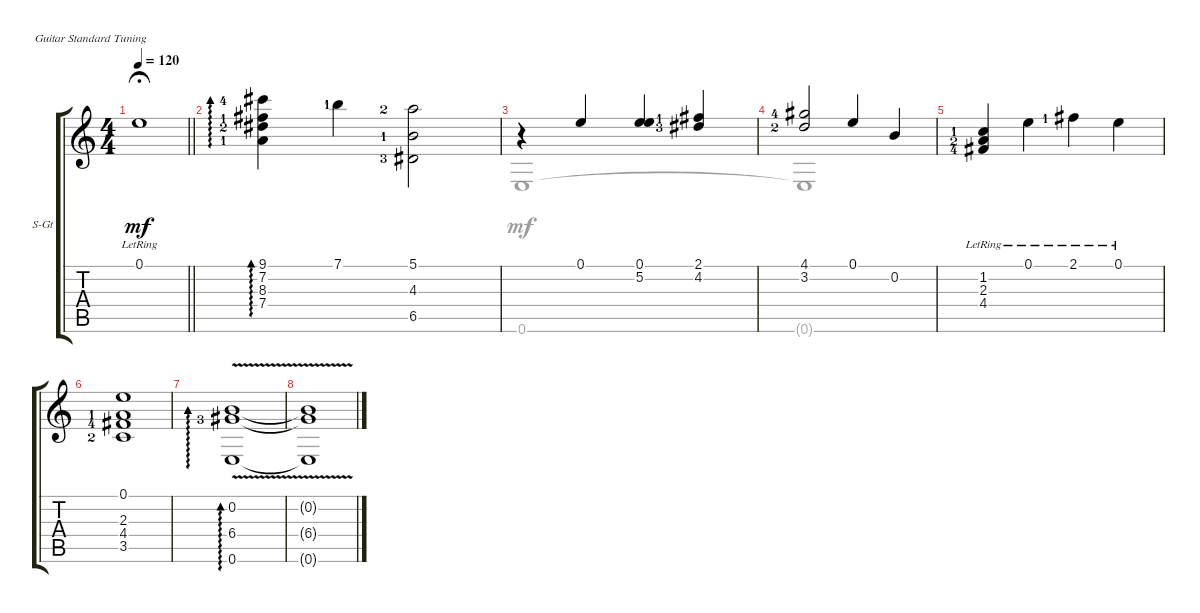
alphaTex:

\defaultSystemsLayout 4
\bracketExtendMode groupsimilarinstruments
\firstSystemTrackNameOrientation horizontal
\otherSystemsTrackNameOrientation horizontal
\track ("Steel Guitar" "S-Gt") {instrument acousticguitarsteel}
\staff {score tabs}
\tuning (E4 B3 G3 D3 A2 E2)
\voice
\ts (4 4)
\tempo 120
\clef g2
\barLineRight lightlight
\ks c
0.1{lr}.1{dy mf fermata (medium 0.81)} |
(7.4{lf 2} 8.3{lf 3} 7.2{lf 2} 9.1{lf 5}).4{ad 0} 7.1{lf 2}.4 (5.1{lf 3} 4.3{lf 2} 6.5{lf 4}).2 |
r.4 0.1.4 (0.1 5.2).4 (4.2{lf 4} 2.1{lf 2}).4 |
(3.2{lf 3} 4.1{lf 5}).2 0.1.4 0.2.4 |
(1.2{lr lf 2} 2.3{lr lf 3} 4.4{lf 5}).4 0.1{lr}.4 2.1{lr lf 2}.4 0.1{lr}.4 |
(0.1 2.3{lf 2} 3.5{lf 3} 4.4{lf 5}).1 |
(0.2 6.4{v lf 4} 0.6).1{ad 0} |
(0.2{t} 6.4{t} 0.6{t}).1
\voice
\clef g2
\ottava regular
\simile none
\barLineRight lightlight
\ks c
|
|
0.6.1 |
0.6{t}.1 |
|
|
|
